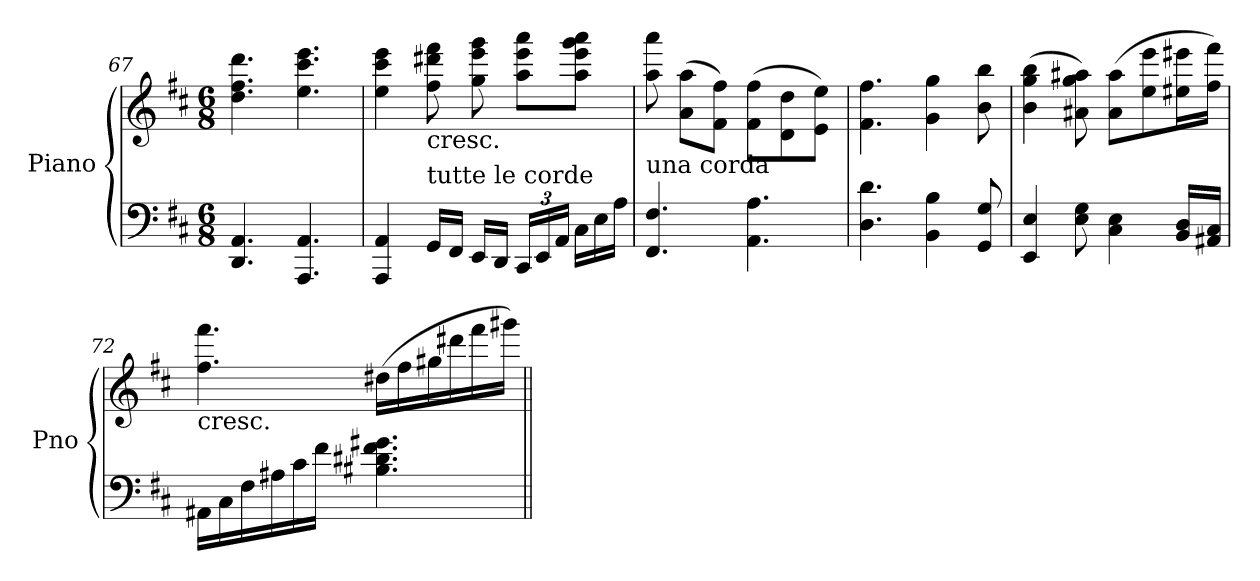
**kern	**kern
*part1	*part1
*staff2	*staff1
*I"Piano	*
*I'Pno	*
*clefF4	*clefG2
*k[f#c#]	*k[f#c#]
*D:	*D:
*M6/8	*M6/8
=67	=67
4.DD/ 4.AA/	4.dd\ 4.ff#\ 4.ddd\
4.AAA/ 4.AA/	4.ee\ 4.ccc#\ 4.eee\
=68	=68
4AAA/ 4AA/	4ee\ 4ccc#\ 4eee\
!	!LO:TX:b:t=cresc.
!LO:TX:a:t=tutte le corde	!
16GG/LL	8ff#\ 8ddd#X\ 8fff#\
16FF#/JJ	.
16EE/LL	8gg\ 8eee\ 8ggg\
16DD/JJ	.
*Xbrackettup	*
24CC#/LL	8aa\ 8eee\ 8aaa\L
24EE/	.
24AA/JJ	.
*Xtuplet	*
24C#\LL	8aa\ 8eee\ 8ggg\ 8aaa\J
24E\	.
24A\JJ	.
=69	=69
!	!LO:TX:b:t=una corda
4.FF#/ 4.F#/	8aa\ 8aaa\
.	(8a\ 8aa\L
.	8f#\ 8ff#\J)
4.AA\ 4.A\	(8f#\ 8ff#\L
.	8d\ 8dd\
.	8e\ 8ee\J)
!!LO:PB:g=z
=70	=70
4.D\ 4.d\	4.f#\ 4.ff#\
4BB\ 4B\	4g\ 4gg\
8GG/ 8G/	8b\ 8bb\
=71	=71
4EE/ 4E/	(4b\ 4gg\ 4bb\
8E\ 8G\	8a#X\ 8gg\ 8aa#X\)
4C#\ 4E\	(8a#\ 8aa#\L
.	8ee\ 8eee\
16BB/ 16D/LL	16ee#X\ 16eee#X\L
16AA#X/ 16C#/JJ	16ff#\ 16fff#\JJ)
=72	=72
!	!LO:TX:b:t=cresc.
16AA#X\LL	4.ff#\ 4.fff#\
16C#\	.
16F#\	.
16A#X\	.
16c#\	.
16f#\JJ	.
4.B#X\ 4.d#X\ 4.f#\ 4.g#X\	(16dd#X\LL
.	16ff#\
.	16gg#X\
.	16ddd#X\
.	16fff#\
.	16ggg#X\JJ)
=||	=||
*-	*-
